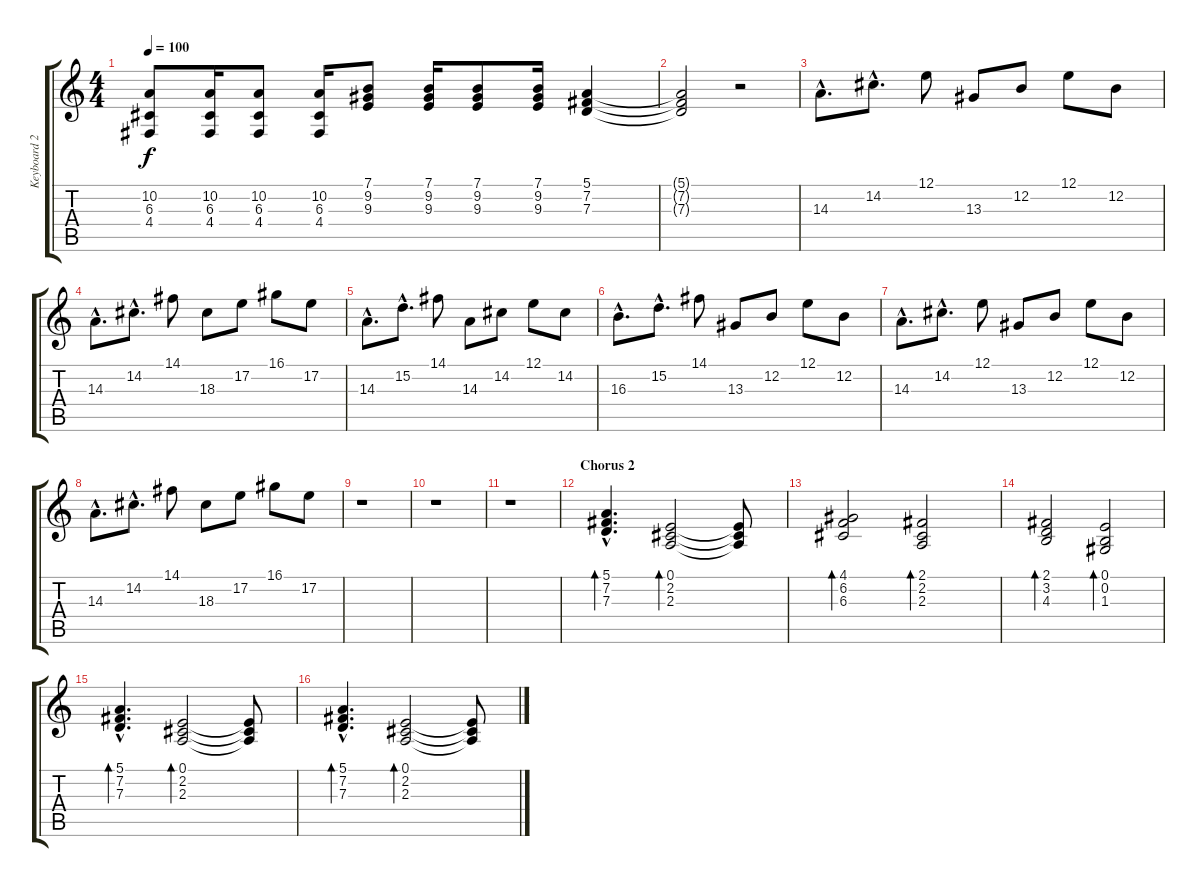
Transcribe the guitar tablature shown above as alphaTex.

\track ("Keyboard 2" "Keyboard 2") {instrument lead5charang}
\staff {score tabs}
\tuning (E4 B3 G3 D3 A2 E2) {hide}
\ts (4 4)
\tempo 100
\clef g2
\ks c
(10.2 6.3 4.4).8{dy f} (10.2 6.3 4.4).16 (10.2 6.3 4.4).8 (10.2 6.3 4.4).16 (7.1 9.2 9.3).8 (7.1 9.2 9.3).16 (7.1 9.2 9.3).8 (7.1 9.2 9.3).16 (5.1 7.2 7.3).4 |
(5.1{t} 7.2{t} 7.3{t}).2 r.2 |
14.3{hac}.8{d volume 7 instrument fx5brightness} 14.2{hac}.8{d} 12.1.8 13.3.8 12.2.8 12.1.8 12.2.8 |
14.3{hac}.8{d} 14.2{hac}.8{d} 14.1.8 18.3.8 17.2.8 16.1.8 17.2.8 |
14.3{hac}.8{d} 15.2{hac}.8{d} 14.1.8 14.3.8 14.2.8 12.1.8 14.2.8 |
16.3{hac}.8{d} 15.2{hac}.8{d} 14.1.8 13.3.8 12.2.8 12.1.8 12.2.8 |
14.3{hac}.8{d} 14.2{hac}.8{d} 12.1.8 13.3.8 12.2.8 12.1.8 12.2.8 |
14.3{hac}.8{d} 14.2{hac}.8{d} 14.1.8 18.3.8 17.2.8 16.1.8 17.2.8 |
r.1 |
r.1 |
r.1 |
\section ("" "Chorus 2")
(5.1{hac} 7.2{hac} 7.3{hac}).4{d bd 240 volume 9 instrument lead5charang} (0.1 2.2 2.3).2{bd 240} (0.1{t} 2.2{t} 2.3{t}).8 |
(4.1 6.2 6.3).2{bd 240} (2.1 2.2 2.3).2{bd 240} |
(2.1 3.2 4.3).2{bd 240} (0.1 0.2 1.3).2{bd 240} |
(5.1{hac} 7.2{hac} 7.3{hac}).4{d bd 240} (0.1 2.2 2.3).2{bd 240} (0.1{t} 2.2{t} 2.3{t}).8 |
(5.1{hac} 7.2{hac} 7.3{hac}).4{d bd 240} (0.1 2.2 2.3).2{bd 240} (0.1{t} 2.2{t} 2.3{t}).8
